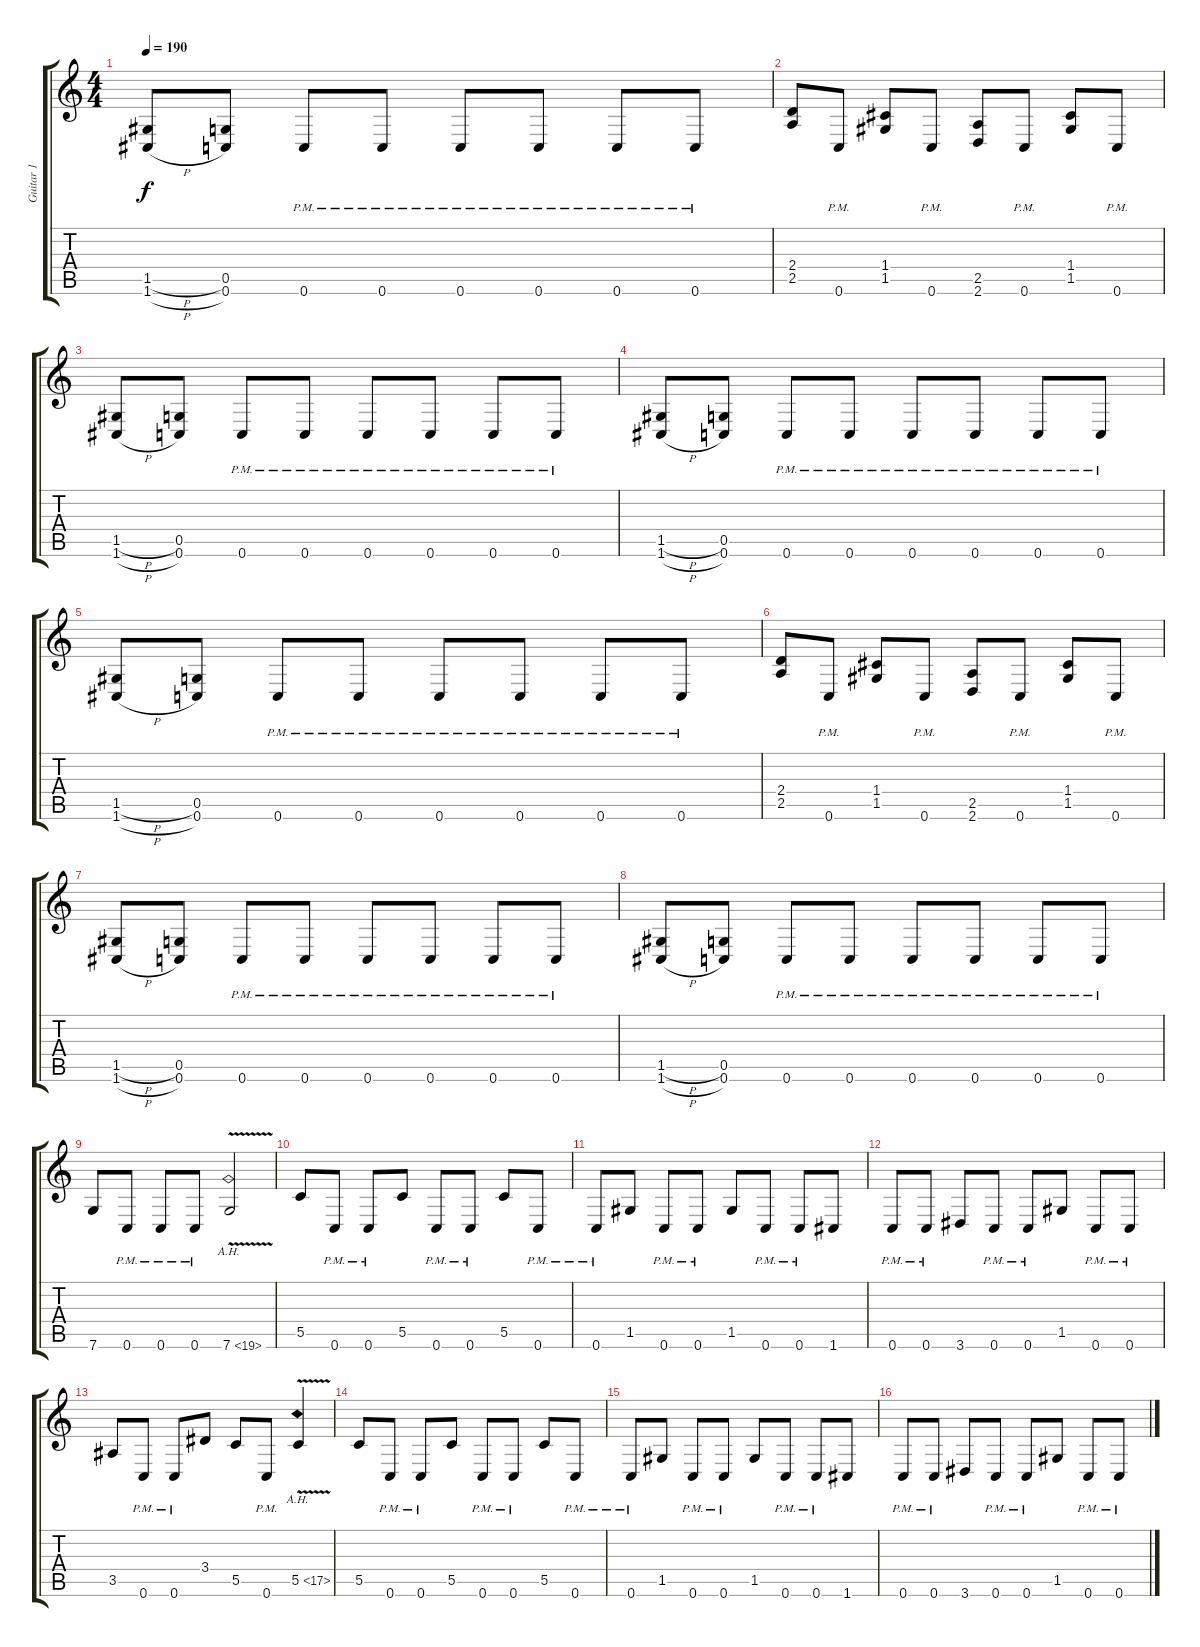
\track ("Guitar 1" "Guitar 1") {instrument distortionguitar}
\staff {score tabs}
\tuning (D4 A3 F3 C3 G2 C2) {hide}
\ts (4 4)
\tempo 190
\clef g2
\ks c
(1.5{h} 1.6{h}).8{dy f} (0.5 0.6).8 0.6{pm}.8 0.6{pm}.8 0.6{pm}.8 0.6{pm}.8 0.6{pm}.8 0.6{pm}.8 |
(2.4 2.5).8 0.6{pm}.8 (1.4 1.5).8 0.6{pm}.8 (2.5 2.6).8 0.6{pm}.8 (1.4 1.5).8 0.6{pm}.8 |
(1.5{h} 1.6{h}).8 (0.5 0.6).8 0.6{pm}.8 0.6{pm}.8 0.6{pm}.8 0.6{pm}.8 0.6{pm}.8 0.6{pm}.8 |
(1.5{h} 1.6{h}).8 (0.5 0.6).8 0.6{pm}.8 0.6{pm}.8 0.6{pm}.8 0.6{pm}.8 0.6{pm}.8 0.6{pm}.8 |
(1.5{h} 1.6{h}).8 (0.5 0.6).8 0.6{pm}.8 0.6{pm}.8 0.6{pm}.8 0.6{pm}.8 0.6{pm}.8 0.6{pm}.8 |
(2.4 2.5).8 0.6{pm}.8 (1.4 1.5).8 0.6{pm}.8 (2.5 2.6).8 0.6{pm}.8 (1.4 1.5).8 0.6{pm}.8 |
(1.5{h} 1.6{h}).8 (0.5 0.6).8 0.6{pm}.8 0.6{pm}.8 0.6{pm}.8 0.6{pm}.8 0.6{pm}.8 0.6{pm}.8 |
(1.5{h} 1.6{h}).8 (0.5 0.6).8 0.6{pm}.8 0.6{pm}.8 0.6{pm}.8 0.6{pm}.8 0.6{pm}.8 0.6{pm}.8 |
7.6.8 0.6{pm}.8 0.6{pm}.8 0.6{pm}.8 7.6{ah 12 v}.2 |
5.5.8 0.6{pm}.8 0.6{pm}.8 5.5.8 0.6{pm}.8 0.6{pm}.8 5.5.8 0.6{pm}.8 |
0.6{pm}.8 1.5.8 0.6{pm}.8 0.6{pm}.8 1.5.8 0.6{pm}.8 0.6{pm}.8 1.6.8 |
0.6{pm}.8 0.6{pm}.8 3.6.8 0.6{pm}.8 0.6{pm}.8 1.5.8 0.6{pm}.8 0.6{pm}.8 |
3.5.8 0.6{pm}.8 0.6{pm}.8 3.4.8 5.5.8 0.6{pm}.8 5.5{ah 12 v}.4 |
5.5.8 0.6{pm}.8 0.6{pm}.8 5.5.8 0.6{pm}.8 0.6{pm}.8 5.5.8 0.6{pm}.8 |
0.6{pm}.8 1.5.8 0.6{pm}.8 0.6{pm}.8 1.5.8 0.6{pm}.8 0.6{pm}.8 1.6.8 |
0.6{pm}.8 0.6{pm}.8 3.6.8 0.6{pm}.8 0.6{pm}.8 1.5.8 0.6{pm}.8 0.6{pm}.8
